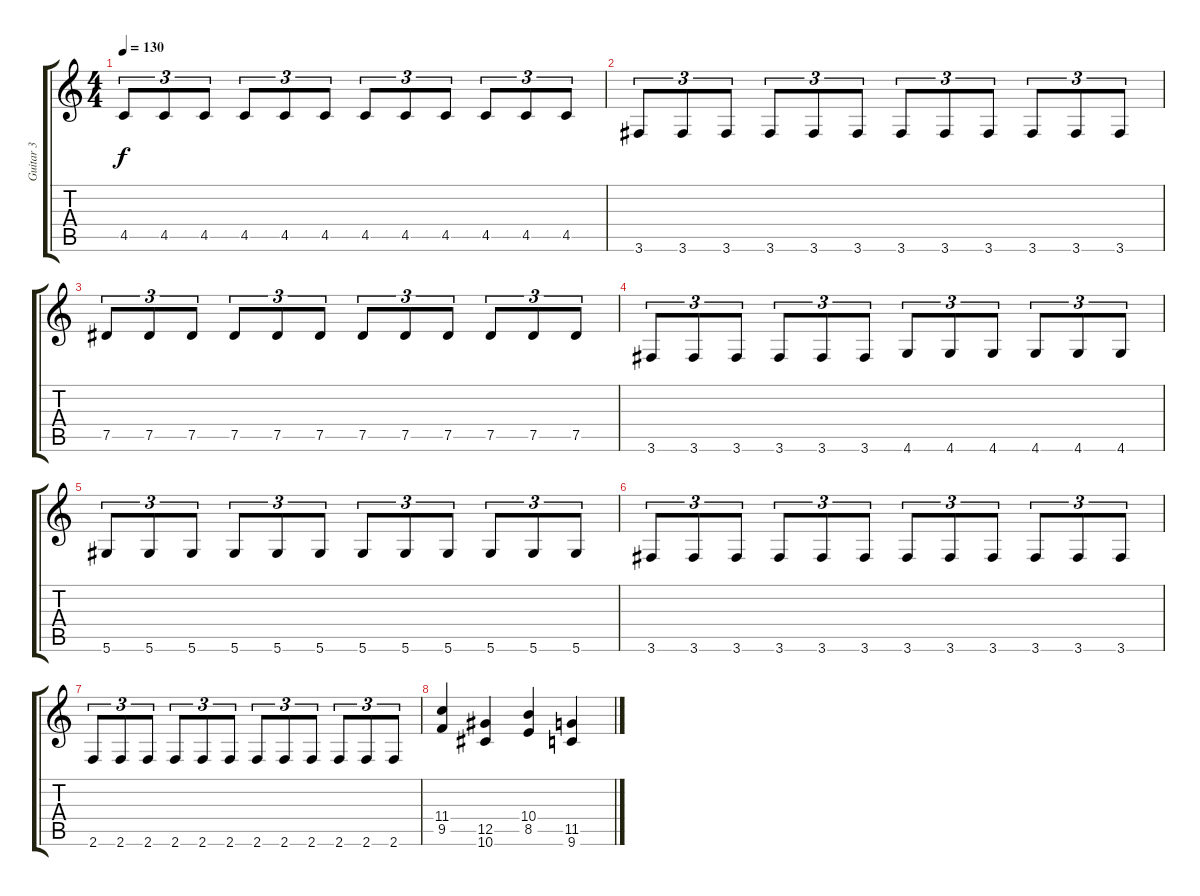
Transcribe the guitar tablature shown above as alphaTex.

\track ("Guitar 3" "Guitar 3") {instrument distortionguitar}
\staff {score tabs}
\tuning (Eb4 Bb3 Gb3 Db3 Ab2 Eb2) {hide}
\ts (4 4)
\tempo 130
\clef g2
\ks c
4.5.8{tu (3 2) dy f} 4.5.8{tu (3 2)} 4.5.8{tu (3 2)} 4.5.8{tu (3 2)} 4.5.8{tu (3 2)} 4.5.8{tu (3 2)} 4.5.8{tu (3 2)} 4.5.8{tu (3 2)} 4.5.8{tu (3 2)} 4.5.8{tu (3 2)} 4.5.8{tu (3 2)} 4.5.8{tu (3 2)} |
3.6.8{tu (3 2)} 3.6.8{tu (3 2)} 3.6.8{tu (3 2)} 3.6.8{tu (3 2)} 3.6.8{tu (3 2)} 3.6.8{tu (3 2)} 3.6.8{tu (3 2)} 3.6.8{tu (3 2)} 3.6.8{tu (3 2)} 3.6.8{tu (3 2)} 3.6.8{tu (3 2)} 3.6.8{tu (3 2)} |
7.5.8{tu (3 2)} 7.5.8{tu (3 2)} 7.5.8{tu (3 2)} 7.5.8{tu (3 2)} 7.5.8{tu (3 2)} 7.5.8{tu (3 2)} 7.5.8{tu (3 2)} 7.5.8{tu (3 2)} 7.5.8{tu (3 2)} 7.5.8{tu (3 2)} 7.5.8{tu (3 2)} 7.5.8{tu (3 2)} |
3.6.8{tu (3 2)} 3.6.8{tu (3 2)} 3.6.8{tu (3 2)} 3.6.8{tu (3 2)} 3.6.8{tu (3 2)} 3.6.8{tu (3 2)} 4.6.8{tu (3 2)} 4.6.8{tu (3 2)} 4.6.8{tu (3 2)} 4.6.8{tu (3 2)} 4.6.8{tu (3 2)} 4.6.8{tu (3 2)} |
5.6.8{tu (3 2)} 5.6.8{tu (3 2)} 5.6.8{tu (3 2)} 5.6.8{tu (3 2)} 5.6.8{tu (3 2)} 5.6.8{tu (3 2)} 5.6.8{tu (3 2)} 5.6.8{tu (3 2)} 5.6.8{tu (3 2)} 5.6.8{tu (3 2)} 5.6.8{tu (3 2)} 5.6.8{tu (3 2)} |
3.6.8{tu (3 2)} 3.6.8{tu (3 2)} 3.6.8{tu (3 2)} 3.6.8{tu (3 2)} 3.6.8{tu (3 2)} 3.6.8{tu (3 2)} 3.6.8{tu (3 2)} 3.6.8{tu (3 2)} 3.6.8{tu (3 2)} 3.6.8{tu (3 2)} 3.6.8{tu (3 2)} 3.6.8{tu (3 2)} |
2.6.8{tu (3 2)} 2.6.8{tu (3 2)} 2.6.8{tu (3 2)} 2.6.8{tu (3 2)} 2.6.8{tu (3 2)} 2.6.8{tu (3 2)} 2.6.8{tu (3 2)} 2.6.8{tu (3 2)} 2.6.8{tu (3 2)} 2.6.8{tu (3 2)} 2.6.8{tu (3 2)} 2.6.8{tu (3 2)} |
(11.4 9.5).4 (12.5 10.6).4 (10.4 8.5).4 (11.5 9.6).4
